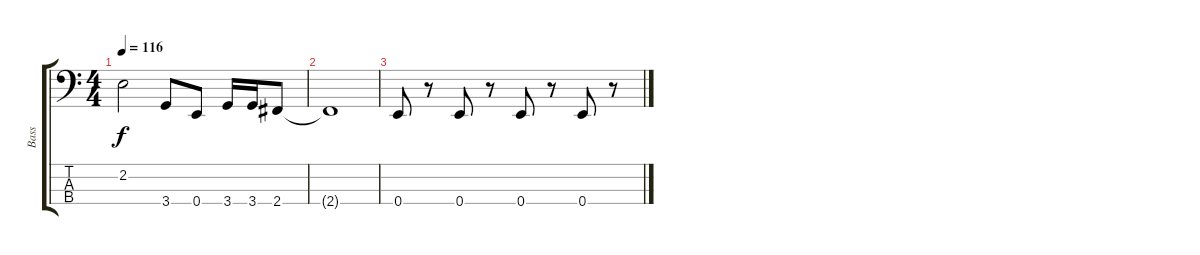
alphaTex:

\track ("Bass" "Bass") {instrument electricbasspick}
\staff {score tabs}
\tuning (G2 D2 A1 E1) {hide}
\ts (4 4)
\tempo 116
\clef f4
\ks c
2.2{t}.2{dy f} 3.4.8 0.4.8 3.4.16 3.4.16 2.4.8 |
2.4{t}.1 |
0.4.8 r.8 0.4.8 r.8 0.4.8 r.8 0.4.8 r.8
